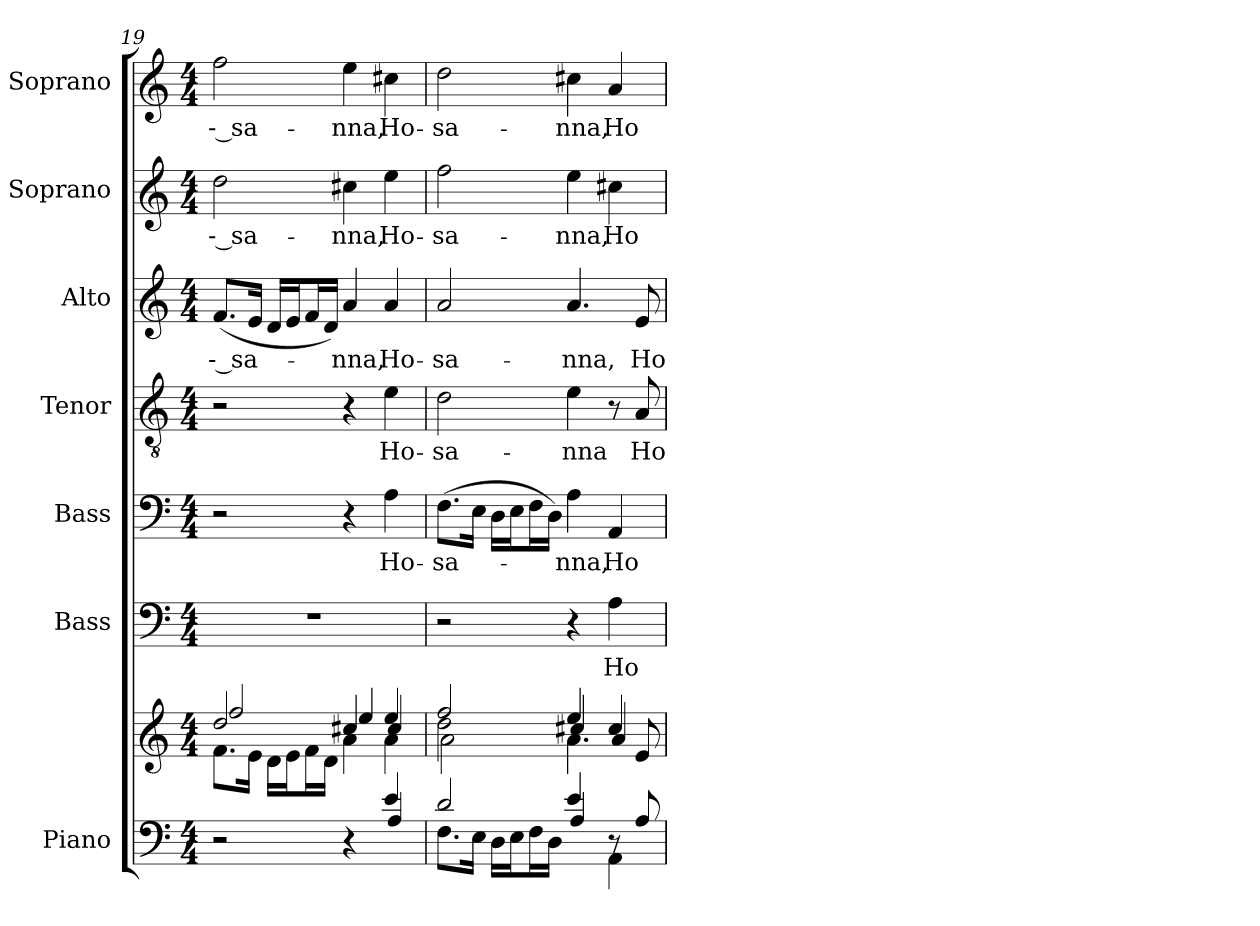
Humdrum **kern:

**kern	**kern	**kern	**text	**kern	**text	**kern	**text	**kern	**text	**kern	**text	**kern	**text
*part7	*part7	*part6	*part6	*part5	*part5	*part4	*part4	*part3	*part3	*part2	*part2	*part1	*part1
*staff8	*staff7	*staff6	*staff6	*staff5	*staff5	*staff4	*staff4	*staff3	*staff3	*staff2	*staff2	*staff1	*staff1
*I"Piano	*	*I"Bass	*	*I"Bass	*	*I"Tenor	*	*I"Alto	*	*I"Soprano	*	*I"Soprano	*
*	*	*	*	*I'B.	*	*I'T.	*	*I'A.	*	*	*	*I'S.	*
!!LO:LB:g=z
*clefF4	*clefG2	*clefF4	*	*clefF4	*	*clefGv2	*	*clefG2	*	*clefG2	*	*clefG2	*
*	*	*	*	*	*	*ITrd7c12	*	*	*	*	*	*	*
*k[]	*k[]	*k[]	*	*k[]	*	*k[]	*	*k[]	*	*k[]	*	*k[]	*
*C:	*C:	*C:	*	*C:	*	*C:	*	*C:	*	*C:	*	*C:	*
*M4/4	*M4/4	*M4/4	*	*M4/4	*	*M4/4	*	*M4/4	*	*M4/4	*	*M4/4	*
=19	=19	=19	=19	=19	=19	=19	=19	=19	=19	=19	=19	=19	=19
*^	*^	*	*	*	*	*	*	*	*	*	*	*	*
*	*	*	*^	*	*	*	*	*	*	*	*	*	*	*	*
!	!	!	!	!	!	!	!	!	!	!	!	!LO:LY:b:color=#000000	!	!	!	!
!	!	!	!	!	!	!	!	!	!	!	!	!	!	!LO:LY:b:color=#000000	!	!
!	!	!	!	!	!	!	!	!	!	!	!	!	!	!	!	!LO:LY:b:color=#000000
2ryy	2r	2ddi/	2ffi/	8.fi\L	1r	.	2r	.	2r	.	(8.fi/L	-- sa-	2ddi\	-- sa-	2ffi\	-- sa-
.	.	.	.	16ei\Jk	.	.	.	.	.	.	16ei/Jk	.	.	.	.	.
.	.	.	.	16di\LL	.	.	.	.	.	.	16di/LL	.	.	.	.	.
.	.	.	.	16ei\J	.	.	.	.	.	.	16ei/J	.	.	.	.	.
.	.	.	.	16fi\L	.	.	.	.	.	.	16fi/L	.	.	.	.	.
.	.	.	.	16di\JJ	.	.	.	.	.	.	16di/JJ)	.	.	.	.	.
!	!	!	!	!	!	!	!	!	!	!	!	!LO:LY:b:color=#000000	!	!	!	!
!	!	!	!	!	!	!	!	!	!	!	!	!	!	!LO:LY:b:color=#000000	!	!
!	!	!	!	!	!	!	!	!	!	!	!	!	!	!	!	!LO:LY:b:color=#000000
4ryy	4r	4cc#Xi/	4eei/	4ai\	.	.	4r	.	4r	.	4ai/	-nna,	4cc#Xi\	-nna,	4eei\	-nna,
!	!	!	!	!	!	!	!	!LO:LY:b:color=#000000	!	!	!	!	!	!	!	!
!	!	!	!	!	!	!	!	!	!	!LO:LY:b:color=#000000	!	!	!	!	!	!
!	!	!	!	!	!	!	!	!	!	!	!	!LO:LY:b:color=#000000	!	!	!	!
!	!	!	!	!	!	!	!	!	!	!	!	!	!	!LO:LY:b:color=#000000	!	!
!	!	!	!	!	!	!	!	!	!	!	!	!	!	!	!	!LO:LY:b:color=#000000
4ei/	4Ai/	4eei/	4cc#i/	4ai\	.	.	4Ai\	Ho-	4Ei\	Ho-	4ai/	Ho-	4eei\	Ho-	4cc#Xi\	Ho-
=20	=20	=20	=20	=20	=20	=20	=20	=20	=20	=20	=20	=20	=20	=20	=20	=20
*	*^	*	*	*	*	*	*	*	*	*	*	*	*	*	*	*
!	!	!	!	!	!	!	!	!	!LO:LY:b:color=#000000	!	!	!	!	!	!	!	!
!	!	!	!	!	!	!	!	!	!	!	!LO:LY:b:color=#000000	!	!	!	!	!	!
!	!	!	!	!	!	!	!	!	!	!	!	!	!LO:LY:b:color=#000000	!	!	!	!
!	!	!	!	!	!	!	!	!	!	!	!	!	!	!	!LO:LY:b:color=#000000	!	!
!	!	!	!	!	!	!	!	!	!	!	!	!	!	!	!	!	!LO:LY:b:color=#000000
2di/	2ryy	8.Fi\L	2ffi/	2ddi\	2ai\	2r	.	(8.Fi\L	-sa-	2Di\	-sa-	2ai/	-sa-	2ffi\	-sa-	2ddi\	-sa-
.	.	16Ei\Jk	.	.	.	.	.	16Ei\Jk	.	.	.	.	.	.	.	.	.
.	.	16Di\LL	.	.	.	.	.	16Di\LL	.	.	.	.	.	.	.	.	.
.	.	16Ei\J	.	.	.	.	.	16Ei\J	.	.	.	.	.	.	.	.	.
.	.	16Fi\L	.	.	.	.	.	16Fi\L	.	.	.	.	.	.	.	.	.
.	.	16Di\JJ	.	.	.	.	.	16Di\JJ)	.	.	.	.	.	.	.	.	.
!	!	!	!	!	!	!	!	!	!LO:LY:b:color=#000000	!	!	!	!	!	!	!	!
!	!	!	!	!	!	!	!	!	!	!	!LO:LY:b:color=#000000	!	!	!	!	!	!
!	!	!	!	!	!	!	!	!	!	!	!	!	!LO:LY:b:color=#000000	!	!	!	!
!	!	!	!	!	!	!	!	!	!	!	!	!	!	!	!LO:LY:b:color=#000000	!	!
!	!	!	!	!	!	!	!	!	!	!	!	!	!	!	!	!	!LO:LY:b:color=#000000
4ei/	4ryy	4Ai/	4eei/	4cc#Xi/	4.ai\	4r	.	4Ai\	-nna,	4Ei\	-nna	4.ai/	-nna,	4eei\	-nna,	4cc#Xi\	-nna,
!	!	!	!	!	!	!	!LO:LY:b:color=#000000	!	!	!	!	!	!	!	!	!	!
!	!	!	!	!	!	!	!	!	!LO:LY:b:color=#000000	!	!	!	!	!	!	!	!
!	!	!	!	!	!	!	!	!	!	!	!	!	!	!	!LO:LY:b:color=#000000	!	!
!	!	!	!	!	!	!	!	!	!	!	!	!	!	!	!	!	!LO:LY:b:color=#000000
8r	4Ai/yy	4AAi\	4cc#i/	4ai/	.	4Ai\	Ho-	4AAi/	Ho-	8r	.	.	.	4cc#Xi\	Ho	4ai/	Ho-
!	!	!	!	!	!	!	!	!	!	!	!LO:LY:b:color=#000000	!	!	!	!	!	!
!	!	!	!	!	!	!	!	!	!	!	!	!	!LO:LY:b:color=#000000	!	!	!	!
8Ai/	.	.	.	.	8ei/	.	.	.	.	8AAi/	Ho-	8ei/	Ho	.	.	.	.
*v	*v	*v	*	*	*	*	*	*	*	*	*	*	*	*	*	*	*
*	*v	*v	*v	*	*	*	*	*	*	*	*	*	*	*	*
=	=	=	=	=	=	=	=	=	=	=	=	=	=
*-	*-	*-	*-	*-	*-	*-	*-	*-	*-	*-	*-	*-	*-
